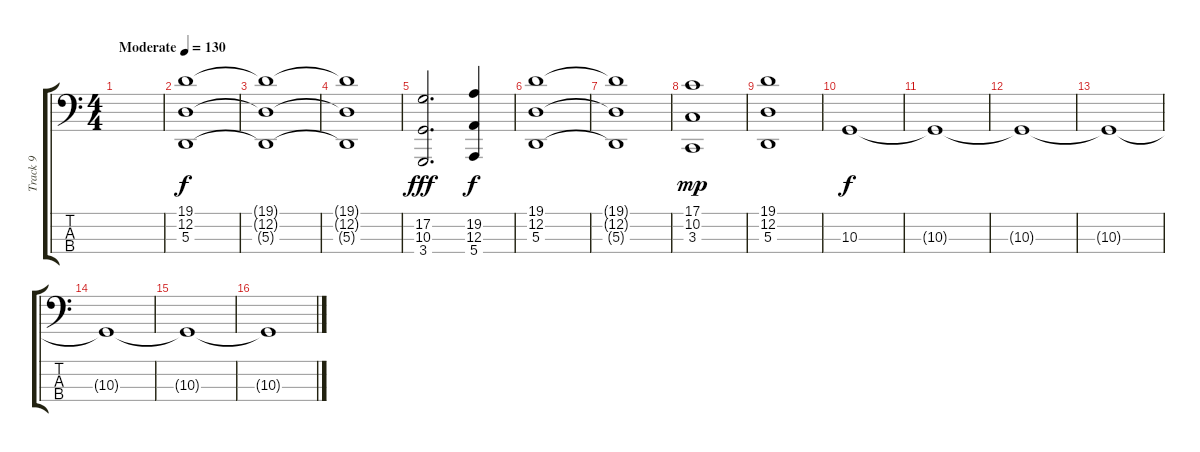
\track ("Track 9" "Track 9") {instrument stringensemble1}
\staff {score tabs}
\tuning (G2 D2 A1 E1) {hide}
\ts (4 4)
\tempo (130 "Moderate")
\clef f4
\ks c
|
(19.1 12.2 5.3).1 |
(19.1{t} 12.2{t} 5.3{t}).1 |
(19.1{t} 12.2{t} 5.3{t}).1 |
(17.2 10.3 3.4).2{d dy fff} (19.2 12.3 5.4).4{dy f} |
(19.1 12.2 5.3).1 |
(19.1{t} 12.2{t} 5.3{t}).1 |
(17.1 10.2 3.3).1{dy mp} |
(19.1 12.2 5.3).1 |
10.3.1{dy f} |
10.3{t}.1 |
10.3{t}.1 |
10.3{t}.1 |
10.3{t}.1 |
10.3{t}.1 |
10.3{t}.1
